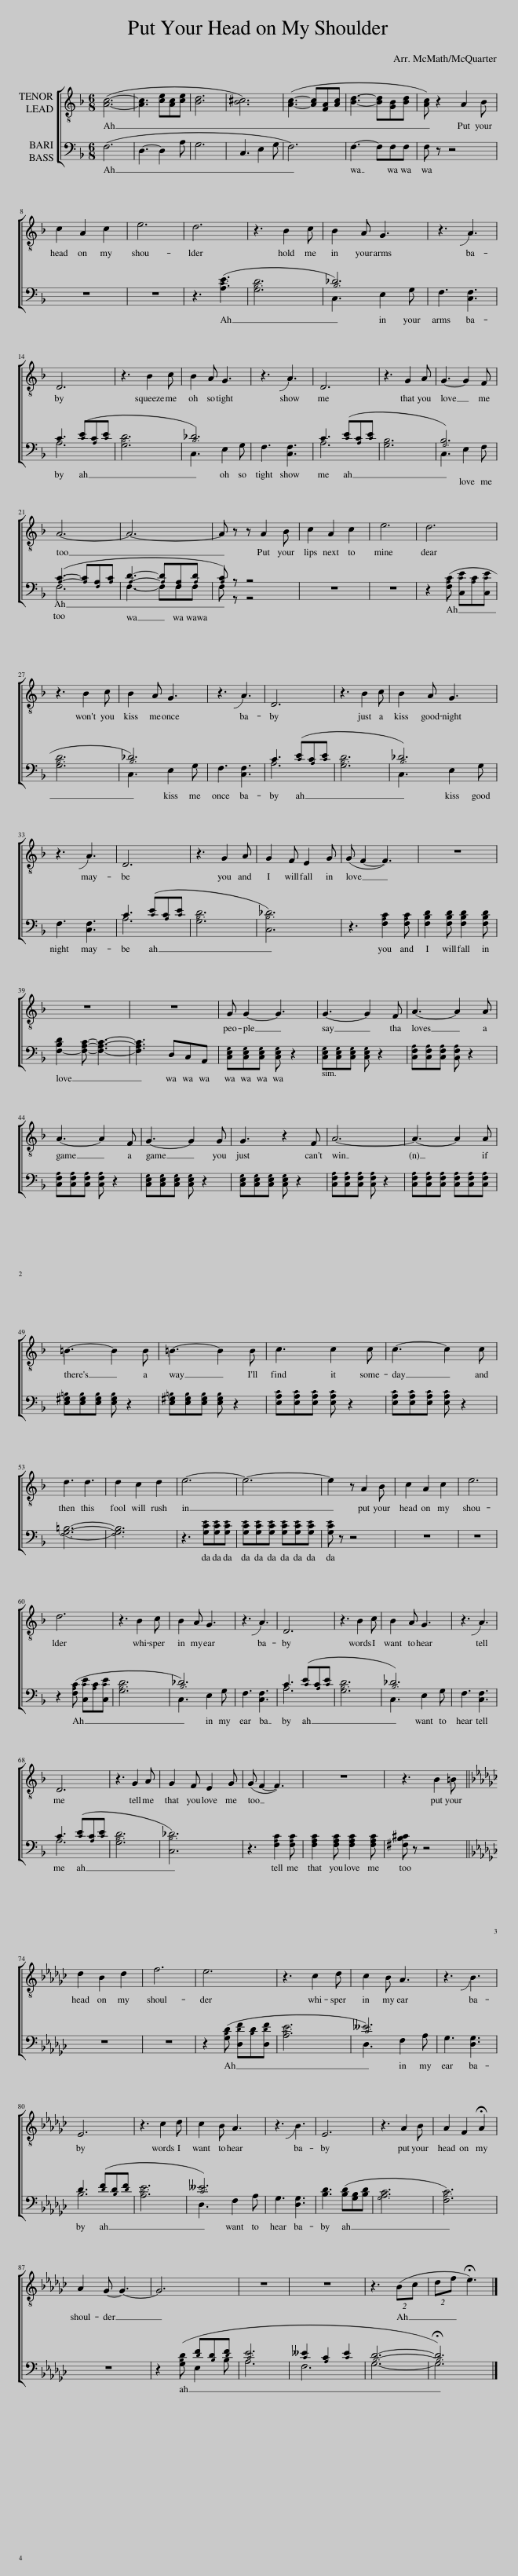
X:1
%%score [ 1 ( 2 3 ) ]
L:1/8
M:6/8
I:linebreak $
K:F
V:1 treble-8
V:2 bass
V:3 bass
V:1
 ([Ac]6- | [Ac]3 [ce][Ac][ce] | [Bd]6 | [B^c]6) | ([Ac]3- [Ac][FA][Ac] | %5
 [Bd]3- [Bd][GB][Bd] | [Ac]) z2 A2 B |$ c2 A2 c2 | e6 | d6 | %10
 z3 B2 c | B2 A G3 | z3 !slide!A3 |$ D6 | z3 B2 c | %15
 B2 A G3 | z3 !slide!A3 | D6 | z3 G2 A | G3- G2 F |$ %20
 A6- | A6- | A z z A2 B | c2 A2 c2 | e6 | %25
 d6 |$ z3 B2 c | B2 A G3 | z3 !slide!A3 | D6 | %30
 z3 B2 c | B2 A G3 |$ z3 !slide!A3 | D6 | z3 G2 A | %35
 G2 F E2 G | (G F2- F3) | z6 |$ z6 | z6 | %40
 G G2- G3 | G3- G2 F | A3- A2 A |$ A3- A2 F | G3- G2 G | %45
 G3 z2 F | A6- | A3- A2 A |$ =B3- B2 B | =B3- B2 B | %50
 c3 c2 c | c3- c2 c |$ d3 d3 | d2 c2 d2 | e6- | %55
 e6- | e2 z A2 B | c2 A2 c2 | e6 |$ d6 | %60
 z3 B2 c | B2 A G3 | z3 !slide!A3 | D6 | z3 B2 c | %65
 B2 A G3 | z3 !slide!A3 |$ D6 | z3 G2 A | G2 F E2 G | %70
 (G F2- F3) | z6 | z3 B2 =B ||$[K:Gb] d2 B2 d2 | f6 | %75
 e6 | z3 c2 d | c2 B A3 | z3 !slide!B3 |$ E6 | %80
 z3 c2 d | c2 B A3 | z3 !slide!B3 | E6 | z3 A2 B | %85
 A2 F2 !fermata!A2 |$ A2 G- G3- | G6 | z6 | z6 | %90
 z3 (2:3:2(Bc | (2:3:2df !fermata!e3) |] %92
V:2
 (F,6 | D,3- D,2 A, | G,6 | C,3 E,2 G, | F,6) | %5
 F,3- F,F,F, | F, z z4 |$ z6 | z6 | z3 ([A,CE]3 | %10
 [G,B,D]6 | [B,_D]6) | F,3 [C,F,]3 |$ C3 ([CE][A,C][CE] | [G,B,D]6 | %15
 [B,_D]6) | F,3 [C,F,]3 | C3 ([CE][A,C][CE] | [G,B,]6 | [G,B,]6) |$ %20
 ([A,C]3- [A,C][F,A,][A,C] | [A,D]3- [A,D][F,A,][A,D] | [A,C]) z z4 | z6 | z6 | %25
 z2 ([F,A,C] [C,CE][A,C][C,CE] |$ [G,B,D]6 | [B,_D]6) | F,3 [C,F,]3 | C3 ([CE][A,C][CE] | %30
 [G,B,D]6 | [B,_D]6) |$ F,3 [C,F,]3 | C3 ([CE][A,C][CE] | [G,B,D]6 | %35
 [C,B,_D]6) | z3 [F,A,C]2 [F,A,C] | [F,B,D]2 [F,B,D] [F,B,D]2 [F,B,D] |$ [F,-B,D]2 [F,A,C]- [F,A,C]3- | [F,A,C]3 D,C,A,, | %40
 [C,E,G,][C,E,G,][C,E,G,] [C,E,G,] z2 | [C,E,G,][C,E,G,][C,E,G,] [C,E,G,] z2 | [C,F,A,][C,F,A,][C,F,A,] [C,F,A,] z2 |$ [C,F,A,][C,F,A,][C,F,A,] [C,F,A,] z2 | [C,E,G,][C,E,G,][C,E,G,] [C,E,G,] z2 | %45
 [C,E,G,][C,E,G,][C,E,G,] [C,E,G,] z2 | [C,F,A,][C,F,A,][C,F,A,] [C,F,A,] z2 | [C,F,A,][C,F,A,][C,F,A,] [C,F,A,][C,F,A,][C,F,A,] |$ [E,^G,=B,][E,G,B,][E,G,B,] [E,G,B,] z2 | [E,^G,=B,][E,G,B,][E,G,B,] [E,G,B,] z2 | %50
 [E,A,C][E,A,C][E,A,C] [E,A,C] z2 | [E,A,C][E,A,C][E,A,C] [E,A,C] z2 |$ [F,G,=B,]6- | [F,G,B,]6 | z3 [G,CE][G,CE][G,CE] | %55
 [G,CE][G,CE][G,CE] [G,CE][G,CE][G,CE] | [G,CE] z z4 | z6 | z6 |$ z2 ([F,A,C] [C,CE][A,C][C,CE] | %60
 [G,B,D]6 | [B,_D]6) | F,3 [C,F,]3 | C3 ([CE][A,C][CE] | [G,B,D]6 | %65
 [B,_D]6) | F,3 [C,F,]3 |$ C3 ([CE][A,C][CE] | [G,B,D]6 | [C,B,_D]6) | %70
 z3 [F,A,C]2 [F,A,C] | [F,A,C]2 [F,A,C] [F,A,C]2 [F,A,C] | [^F,B,^C] z z4 ||$[K:Gb] z6 | z6 | %75
 z2 ([G,B,D] [D,DF][B,D][D,DF] | [A,CE]6 | [C__E]6) | G,3 [D,G,]3 |$ D3 ([DF][B,D][DF] | %80
 [A,CE]6 | [C__E]6) | G,3 [D,G,]3 | [B,D]3 ([B,D][G,B,][B,D] | [G,A,C]6 | %85
 [F,A,C]6) |$ z6 | z2 ([G,B,D] [DF][B,D][DF] | [CE]6 | [C__E]2 [A,C]2 [CE]2 | %90
 [B,D]6- | !fermata![B,D]6) |] %92
V:3
 x6 | x6 | x6 | x6 | x6 | %5
 x6 | x6 |$ x6 | x6 | x6 | %10
 x6 | C,3 E,2 G, | x6 |$ A,6 | x6 | %15
 C,3 E,2 G, | x6 | A,6 | x6 | C,3 E,2 F, |$ %20
 F,6 | F,3- F,F,F, | F, z z4 | x6 | x6 | %25
 x6 |$ x6 | C,3 E,2 G, | x6 | A,6 | %30
 x6 | C,3 E,2 G, |$ x6 | A,6 | x6 | %35
 x6 | x6 | x6 |$ x6 | x6 | %40
 x6 | x6 | x6 |$ x6 | x6 | %45
 x6 | x6 | x6 |$ x6 | x6 | %50
 x6 | x6 |$ x6 | x6 | x6 | %55
 x6 | x6 | x6 | x6 |$ x6 | %60
 x6 | C,3 E,2 G, | x6 | A,6 | x6 | %65
 C,3 E,2 G, | x6 |$ A,6 | x6 | x6 | %70
 x6 | x6 | x6 ||$[K:Gb] x6 | x6 | %75
 x6 | x6 | D,3 F,2 A, | x6 |$ B,6 | %80
 x6 | D,3 F,2 A, | x6 | x6 | x6 | %85
 x6 |$ x6 | x3 E,2 B, | A,6 | F,6 | %90
 G,6- | G,6 |] %92
